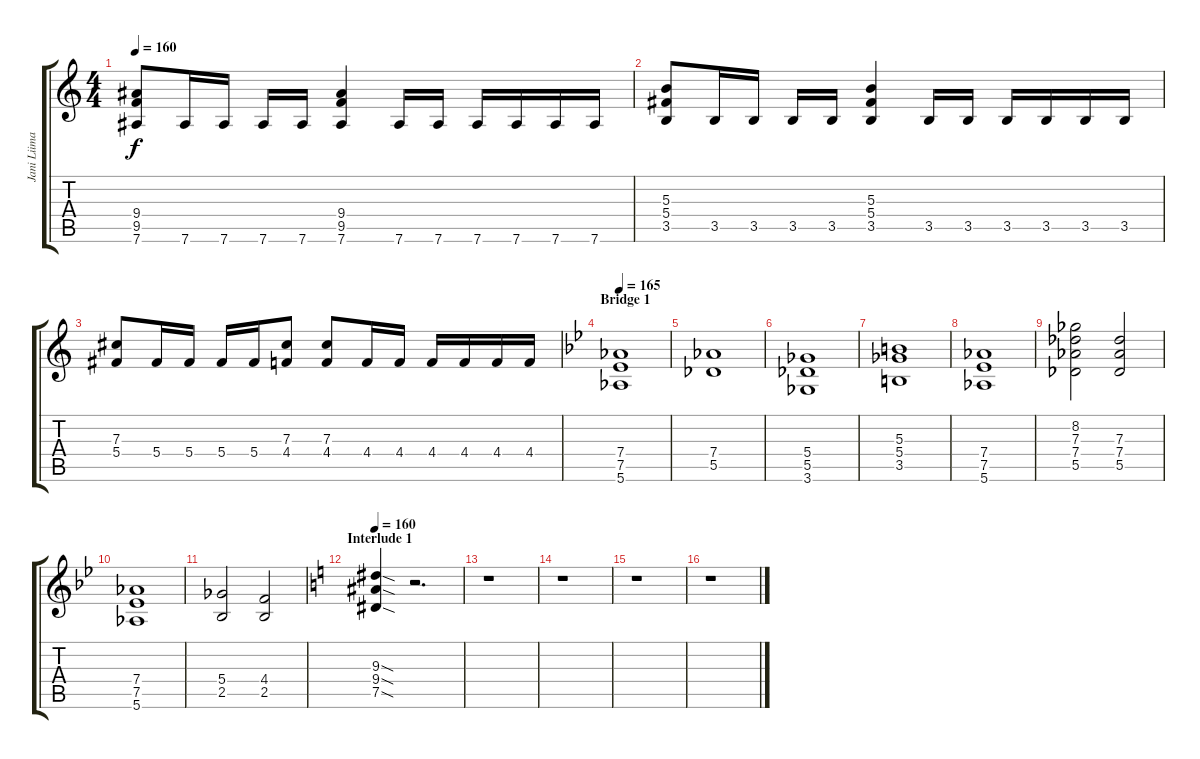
\track ("Jani Liimatainen 2" "Jani Liima") {instrument distortionguitar}
\staff {score tabs}
\tuning (Eb4 Bb3 Gb3 Db3 Ab2 Eb2) {hide}
\ts (4 4)
\tempo 160
\clef g2
\ks c
(9.4 9.5 7.6).8{dy f} 7.6.16 7.6.16 7.6.16 7.6.16 (9.4 9.5 7.6).4 7.6.16 7.6.16 7.6.16 7.6.16 7.6.16 7.6.16 |
(5.3 5.4 3.5).8 3.5.16 3.5.16 3.5.16 3.5.16 (5.3 5.4 3.5).4 3.5.16 3.5.16 3.5.16 3.5.16 3.5.16 3.5.16 |
(7.3 5.4).8 5.4.16 5.4.16 5.4.16 5.4.16 (7.3 4.4).8 (7.3 4.4).8 4.4.16 4.4.16 4.4.16 4.4.16 4.4.16 4.4.16 |
\section ("" "Bridge 1")
\tempo 165
\ks gminor
(7.4 7.5 5.6).1{instrument distortionguitar} |
(7.4 5.5).1 |
(5.4 5.5 3.6).1 |
(5.3 5.4 3.5).1 |
(7.4 7.5 5.6).1 |
(8.2 7.3 7.4 5.5).2 (7.3 7.4 5.5).2 |
(7.4 7.5 5.6).1 |
(5.4 2.5).2 (4.4 2.5).2 |
\section ("" "Interlude 1")
\tempo 160
\ks c
(9.3{sod} 9.4{sod} 7.5{sod}).4 r.2{d} |
r.1 |
r.1 |
r.1 |
r.1
